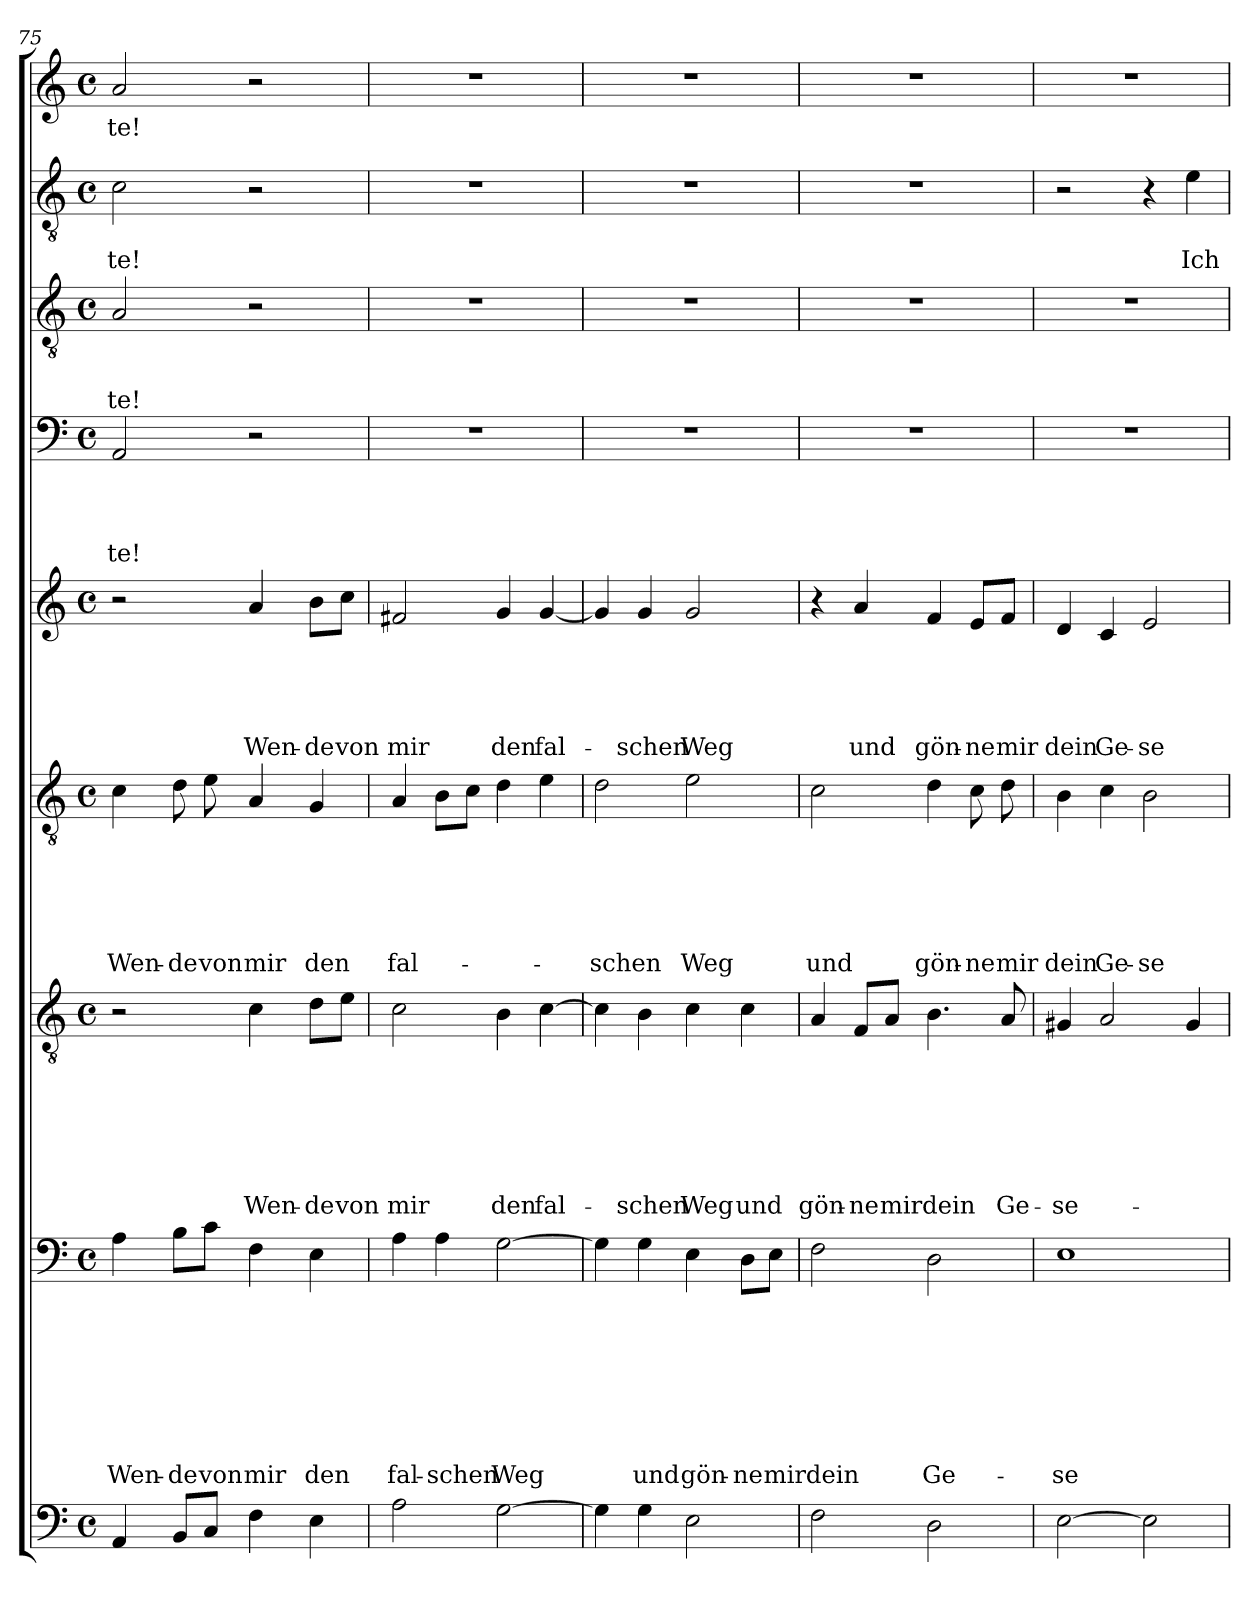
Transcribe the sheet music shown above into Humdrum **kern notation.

**kern	**kern	**text	**text	**text	**text	**text	**text	**text	**text	**kern	**text	**text	**text	**text	**text	**text	**text	**kern	**text	**text	**text	**text	**text	**text	**kern	**text	**text	**text	**text	**text	**kern	**text	**text	**text	**text	**kern	**text	**text	**text	**kern	**text	**text	**kern	**text
*part9	*part8	*part8	*part8	*part8	*part8	*part8	*part8	*part8	*part8	*part7	*part7	*part7	*part7	*part7	*part7	*part7	*part7	*part6	*part6	*part6	*part6	*part6	*part6	*part6	*part5	*part5	*part5	*part5	*part5	*part5	*part4	*part4	*part4	*part4	*part4	*part3	*part3	*part3	*part3	*part2	*part2	*part2	*part1	*part1
*staff9	*staff8	*staff8	*staff8	*staff8	*staff8	*staff8	*staff8	*staff8	*staff8	*staff7	*staff7	*staff7	*staff7	*staff7	*staff7	*staff7	*staff7	*staff6	*staff6	*staff6	*staff6	*staff6	*staff6	*staff6	*staff5	*staff5	*staff5	*staff5	*staff5	*staff5	*staff4	*staff4	*staff4	*staff4	*staff4	*staff3	*staff3	*staff3	*staff3	*staff2	*staff2	*staff2	*staff1	*staff1
*clefF4	*clefF4	*	*	*	*	*	*	*	*	*clefGv2	*	*	*	*	*	*	*	*clefGv2	*	*	*	*	*	*	*clefG2	*	*	*	*	*	*clefF4	*	*	*	*	*clefGv2	*	*	*	*clefGv2	*	*	*clefG2	*
*k[]	*k[]	*	*	*	*	*	*	*	*	*k[]	*	*	*	*	*	*	*	*k[]	*	*	*	*	*	*	*k[]	*	*	*	*	*	*k[]	*	*	*	*	*k[]	*	*	*	*k[]	*	*	*k[]	*
*C:	*C:	*	*	*	*	*	*	*	*	*C:	*	*	*	*	*	*	*	*C:	*	*	*	*	*	*	*C:	*	*	*	*	*	*C:	*	*	*	*	*C:	*	*	*	*C:	*	*	*C:	*
*M4/4	*M4/4	*	*	*	*	*	*	*	*	*M4/4	*	*	*	*	*	*	*	*M4/4	*	*	*	*	*	*	*M4/4	*	*	*	*	*	*M4/4	*	*	*	*	*M4/4	*	*	*	*M4/4	*	*	*M4/4	*
*met(c)	*met(c)	*	*	*	*	*	*	*	*	*met(c)	*	*	*	*	*	*	*	*met(c)	*	*	*	*	*	*	*met(c)	*	*	*	*	*	*met(c)	*	*	*	*	*met(c)	*	*	*	*met(c)	*	*	*met(c)	*
=75	=75	=75	=75	=75	=75	=75	=75	=75	=75	=75	=75	=75	=75	=75	=75	=75	=75	=75	=75	=75	=75	=75	=75	=75	=75	=75	=75	=75	=75	=75	=75	=75	=75	=75	=75	=75	=75	=75	=75	=75	=75	=75	=75	=75
!	!	!	!	!	!	!	!	!	!LO:LY:b	!	!	!	!	!	!	!	!	!	!	!	!	!	!	!LO:LY:b	!	!	!	!	!	!	!	!	!	!	!LO:LY:b	!	!	!	!LO:LY:b	!	!	!LO:LY:b	!	!LO:LY:b
4AA/	4A\	.	.	.	.	.	.	.	Wen-	2r	.	.	.	.	.	.	.	4c\	.	.	.	.	.	Wen-	2r	.	.	.	.	.	2AA/	.	.	.	-te!	2A/	.	.	-te!	2c\	.	-te!	2a/	-te!
!	!	!	!	!	!	!	!	!	!LO:LY:b	!	!	!	!	!	!	!	!	!	!	!	!	!	!	!LO:LY:b	!	!	!	!	!	!	!	!	!	!	!	!	!	!	!	!	!	!	!	!
8BB/L	8B\L	.	.	.	.	.	.	.	-de	.	.	.	.	.	.	.	.	8d\	.	.	.	.	.	-de	.	.	.	.	.	.	.	.	.	.	.	.	.	.	.	.	.	.	.	.
!	!	!	!	!	!	!	!	!	!LO:LY:b	!	!	!	!	!	!	!	!	!	!	!	!	!	!	!LO:LY:b	!	!	!	!	!	!	!	!	!	!	!	!	!	!	!	!	!	!	!	!
8C/J	8c\J	.	.	.	.	.	.	.	von	.	.	.	.	.	.	.	.	8e\	.	.	.	.	.	von	.	.	.	.	.	.	.	.	.	.	.	.	.	.	.	.	.	.	.	.
!	!	!	!	!	!	!	!	!	!LO:LY:b	!	!	!	!	!	!	!	!LO:LY:b	!	!	!	!	!	!	!LO:LY:b	!	!	!	!	!	!LO:LY:b	!	!	!	!	!	!	!	!	!	!	!	!	!	!
4F\	4F\	.	.	.	.	.	.	.	mir	4c\	.	.	.	.	.	.	Wen-	4A/	.	.	.	.	.	mir	4a/	.	.	.	.	Wen-	2r	.	.	.	.	2r	.	.	.	2r	.	.	2r	.
!	!	!	!	!	!	!	!	!	!LO:LY:b	!	!	!	!	!	!	!	!LO:LY:b	!	!	!	!	!	!	!LO:LY:b	!	!	!	!	!	!LO:LY:b	!	!	!	!	!	!	!	!	!	!	!	!	!	!
4E\	4E\	.	.	.	.	.	.	.	den	8d\L	.	.	.	.	.	.	-de	4G/	.	.	.	.	.	den	8b\L	.	.	.	.	-de	.	.	.	.	.	.	.	.	.	.	.	.	.	.
!	!	!	!	!	!	!	!	!	!	!	!	!	!	!	!	!	!LO:LY:b	!	!	!	!	!	!	!	!	!	!	!	!	!LO:LY:b	!	!	!	!	!	!	!	!	!	!	!	!	!	!
.	.	.	.	.	.	.	.	.	.	8e\J	.	.	.	.	.	.	von	.	.	.	.	.	.	.	8cc\J	.	.	.	.	von	.	.	.	.	.	.	.	.	.	.	.	.	.	.
=76	=76	=76	=76	=76	=76	=76	=76	=76	=76	=76	=76	=76	=76	=76	=76	=76	=76	=76	=76	=76	=76	=76	=76	=76	=76	=76	=76	=76	=76	=76	=76	=76	=76	=76	=76	=76	=76	=76	=76	=76	=76	=76	=76	=76
!	!	!	!	!	!	!	!	!	!LO:LY:b	!	!	!	!	!	!	!	!LO:LY:b	!	!	!	!	!	!	!LO:LY:b	!	!	!	!	!	!LO:LY:b	!	!	!	!	!	!	!	!	!	!	!	!	!	!
2A\	4A\	.	.	.	.	.	.	.	fal-	2c\	.	.	.	.	.	.	mir	4A/	.	.	.	.	.	fal-	2f#X/	.	.	.	.	mir	1r	.	.	.	.	1r	.	.	.	1r	.	.	1r	.
!	!	!	!	!	!	!	!	!	!LO:LY:b	!	!	!	!	!	!	!	!	!	!	!	!	!	!	!	!	!	!	!	!	!	!	!	!	!	!	!	!	!	!	!	!	!	!	!
.	4A\	.	.	.	.	.	.	.	-schen	.	.	.	.	.	.	.	.	8B\L	.	.	.	.	.	.	.	.	.	.	.	.	.	.	.	.	.	.	.	.	.	.	.	.	.	.
.	.	.	.	.	.	.	.	.	.	.	.	.	.	.	.	.	.	8c\J	.	.	.	.	.	.	.	.	.	.	.	.	.	.	.	.	.	.	.	.	.	.	.	.	.	.
!	!	!	!	!	!	!	!	!	!LO:LY:b	!	!	!	!	!	!	!	!LO:LY:b	!	!	!	!	!	!	!	!	!	!	!	!	!LO:LY:b	!	!	!	!	!	!	!	!	!	!	!	!	!	!
[2G\	[2G\	.	.	.	.	.	.	.	Weg	4B\	.	.	.	.	.	.	den	4d\	.	.	.	.	.	.	4g/	.	.	.	.	den	.	.	.	.	.	.	.	.	.	.	.	.	.	.
!	!	!	!	!	!	!	!	!	!	!	!	!	!	!	!	!	!LO:LY:b	!	!	!	!	!	!	!	!	!	!	!	!	!LO:LY:b	!	!	!	!	!	!	!	!	!	!	!	!	!	!
.	.	.	.	.	.	.	.	.	.	[4c\	.	.	.	.	.	.	fal-	4e\	.	.	.	.	.	.	[4g/	.	.	.	.	fal-	.	.	.	.	.	.	.	.	.	.	.	.	.	.
=77	=77	=77	=77	=77	=77	=77	=77	=77	=77	=77	=77	=77	=77	=77	=77	=77	=77	=77	=77	=77	=77	=77	=77	=77	=77	=77	=77	=77	=77	=77	=77	=77	=77	=77	=77	=77	=77	=77	=77	=77	=77	=77	=77	=77
!	!	!	!	!	!	!	!	!	!	!	!	!	!	!	!	!	!	!	!	!	!	!	!	!LO:LY:b	!	!	!	!	!	!	!	!	!	!	!	!	!	!	!	!	!	!	!	!
4G\]	4G\]	.	.	.	.	.	.	.	.	4c\]	.	.	.	.	.	.	.	2d\	.	.	.	.	.	-schen	4g/]	.	.	.	.	.	1r	.	.	.	.	1r	.	.	.	1r	.	.	1r	.
!	!	!	!	!	!	!	!	!	!LO:LY:b	!	!	!	!	!	!	!	!LO:LY:b	!	!	!	!	!	!	!	!	!	!	!	!	!LO:LY:b	!	!	!	!	!	!	!	!	!	!	!	!	!	!
4G\	4G\	.	.	.	.	.	.	.	und	4B\	.	.	.	.	.	.	-schen	.	.	.	.	.	.	.	4g/	.	.	.	.	-schen	.	.	.	.	.	.	.	.	.	.	.	.	.	.
!	!	!	!	!	!	!	!	!	!LO:LY:b	!	!	!	!	!	!	!	!LO:LY:b	!	!	!	!	!	!	!LO:LY:b	!	!	!	!	!	!LO:LY:b	!	!	!	!	!	!	!	!	!	!	!	!	!	!
2E\	4E\	.	.	.	.	.	.	.	gön-	4c\	.	.	.	.	.	.	Weg	2e\	.	.	.	.	.	Weg	2g/	.	.	.	.	Weg	.	.	.	.	.	.	.	.	.	.	.	.	.	.
!	!	!	!	!	!	!	!	!	!LO:LY:b	!	!	!	!	!	!	!	!LO:LY:b	!	!	!	!	!	!	!	!	!	!	!	!	!	!	!	!	!	!	!	!	!	!	!	!	!	!	!
.	8D\L	.	.	.	.	.	.	.	-ne	4c\	.	.	.	.	.	.	und	.	.	.	.	.	.	.	.	.	.	.	.	.	.	.	.	.	.	.	.	.	.	.	.	.	.	.
!	!	!	!	!	!	!	!	!	!LO:LY:b	!	!	!	!	!	!	!	!	!	!	!	!	!	!	!	!	!	!	!	!	!	!	!	!	!	!	!	!	!	!	!	!	!	!	!
.	8E\J	.	.	.	.	.	.	.	mir	.	.	.	.	.	.	.	.	.	.	.	.	.	.	.	.	.	.	.	.	.	.	.	.	.	.	.	.	.	.	.	.	.	.	.
=78	=78	=78	=78	=78	=78	=78	=78	=78	=78	=78	=78	=78	=78	=78	=78	=78	=78	=78	=78	=78	=78	=78	=78	=78	=78	=78	=78	=78	=78	=78	=78	=78	=78	=78	=78	=78	=78	=78	=78	=78	=78	=78	=78	=78
!	!	!	!	!	!	!	!	!	!LO:LY:b	!	!	!	!	!	!	!	!LO:LY:b	!	!	!	!	!	!	!LO:LY:b	!	!	!	!	!	!	!	!	!	!	!	!	!	!	!	!	!	!	!	!
2F\	2F\	.	.	.	.	.	.	.	dein	4A/	.	.	.	.	.	.	gön-	2c\	.	.	.	.	.	und	4r	.	.	.	.	.	1r	.	.	.	.	1r	.	.	.	1r	.	.	1r	.
!	!	!	!	!	!	!	!	!	!	!	!	!	!	!	!	!	!LO:LY:b	!	!	!	!	!	!	!	!	!	!	!	!	!LO:LY:b	!	!	!	!	!	!	!	!	!	!	!	!	!	!
.	.	.	.	.	.	.	.	.	.	8F/L	.	.	.	.	.	.	-ne	.	.	.	.	.	.	.	4a/	.	.	.	.	und	.	.	.	.	.	.	.	.	.	.	.	.	.	.
!	!	!	!	!	!	!	!	!	!	!	!	!	!	!	!	!	!LO:LY:b	!	!	!	!	!	!	!	!	!	!	!	!	!	!	!	!	!	!	!	!	!	!	!	!	!	!	!
.	.	.	.	.	.	.	.	.	.	8A/J	.	.	.	.	.	.	mir	.	.	.	.	.	.	.	.	.	.	.	.	.	.	.	.	.	.	.	.	.	.	.	.	.	.	.
!	!	!	!	!	!	!	!	!	!LO:LY:b	!	!	!	!	!	!	!	!LO:LY:b	!	!	!	!	!	!	!LO:LY:b	!	!	!	!	!	!LO:LY:b	!	!	!	!	!	!	!	!	!	!	!	!	!	!
2D\	2D\	.	.	.	.	.	.	.	Ge-	4.B\	.	.	.	.	.	.	dein	4d\	.	.	.	.	.	gön-	4f/	.	.	.	.	gön-	.	.	.	.	.	.	.	.	.	.	.	.	.	.
!	!	!	!	!	!	!	!	!	!	!	!	!	!	!	!	!	!	!	!	!	!	!	!	!LO:LY:b	!	!	!	!	!	!LO:LY:b	!	!	!	!	!	!	!	!	!	!	!	!	!	!
.	.	.	.	.	.	.	.	.	.	.	.	.	.	.	.	.	.	8c\	.	.	.	.	.	-ne	8e/L	.	.	.	.	-ne	.	.	.	.	.	.	.	.	.	.	.	.	.	.
!	!	!	!	!	!	!	!	!	!	!	!	!	!	!	!	!	!LO:LY:b	!	!	!	!	!	!	!LO:LY:b	!	!	!	!	!	!LO:LY:b	!	!	!	!	!	!	!	!	!	!	!	!	!	!
.	.	.	.	.	.	.	.	.	.	8A/	.	.	.	.	.	.	Ge-	8d\	.	.	.	.	.	mir	8f/J	.	.	.	.	mir	.	.	.	.	.	.	.	.	.	.	.	.	.	.
!!LO:PB:g=z
=79	=79	=79	=79	=79	=79	=79	=79	=79	=79	=79	=79	=79	=79	=79	=79	=79	=79	=79	=79	=79	=79	=79	=79	=79	=79	=79	=79	=79	=79	=79	=79	=79	=79	=79	=79	=79	=79	=79	=79	=79	=79	=79	=79	=79
!	!	!	!	!	!	!	!	!	!LO:LY:b	!	!	!	!	!	!	!	!LO:LY:b	!	!	!	!	!	!	!LO:LY:b	!	!	!	!	!	!LO:LY:b	!	!	!	!	!	!	!	!	!	!	!	!	!	!
[2E\	1E	.	.	.	.	.	.	.	-se-	4G#X/	.	.	.	.	.	.	-se-	4B\	.	.	.	.	.	dein	4d/	.	.	.	.	dein	1r	.	.	.	.	1r	.	.	.	2r	.	.	1r	.
!	!	!	!	!	!	!	!	!	!	!	!	!	!	!	!	!	!	!	!	!	!	!	!	!LO:LY:b	!	!	!	!	!	!LO:LY:b	!	!	!	!	!	!	!	!	!	!	!	!	!	!
.	.	.	.	.	.	.	.	.	.	2A/	.	.	.	.	.	.	.	4c\	.	.	.	.	.	Ge-	4c/	.	.	.	.	Ge-	.	.	.	.	.	.	.	.	.	.	.	.	.	.
!	!	!	!	!	!	!	!	!	!	!	!	!	!	!	!	!	!	!	!	!	!	!	!	!LO:LY:b	!	!	!	!	!	!LO:LY:b	!	!	!	!	!	!	!	!	!	!	!	!	!	!
2E\]	.	.	.	.	.	.	.	.	.	.	.	.	.	.	.	.	.	2B\	.	.	.	.	.	-se-	2e/	.	.	.	.	-se-	.	.	.	.	.	.	.	.	.	4r	.	.	.	.
!	!	!	!	!	!	!	!	!	!	!	!	!	!	!	!	!	!	!	!	!	!	!	!	!	!	!	!	!	!	!	!	!	!	!	!	!	!	!	!	!	!	!LO:LY:b	!	!
.	.	.	.	.	.	.	.	.	.	4G#/	.	.	.	.	.	.	.	.	.	.	.	.	.	.	.	.	.	.	.	.	.	.	.	.	.	.	.	.	.	4e\	.	Ich	.	.
=	=	=	=	=	=	=	=	=	=	=	=	=	=	=	=	=	=	=	=	=	=	=	=	=	=	=	=	=	=	=	=	=	=	=	=	=	=	=	=	=	=	=	=	=
*-	*-	*-	*-	*-	*-	*-	*-	*-	*-	*-	*-	*-	*-	*-	*-	*-	*-	*-	*-	*-	*-	*-	*-	*-	*-	*-	*-	*-	*-	*-	*-	*-	*-	*-	*-	*-	*-	*-	*-	*-	*-	*-	*-	*-
